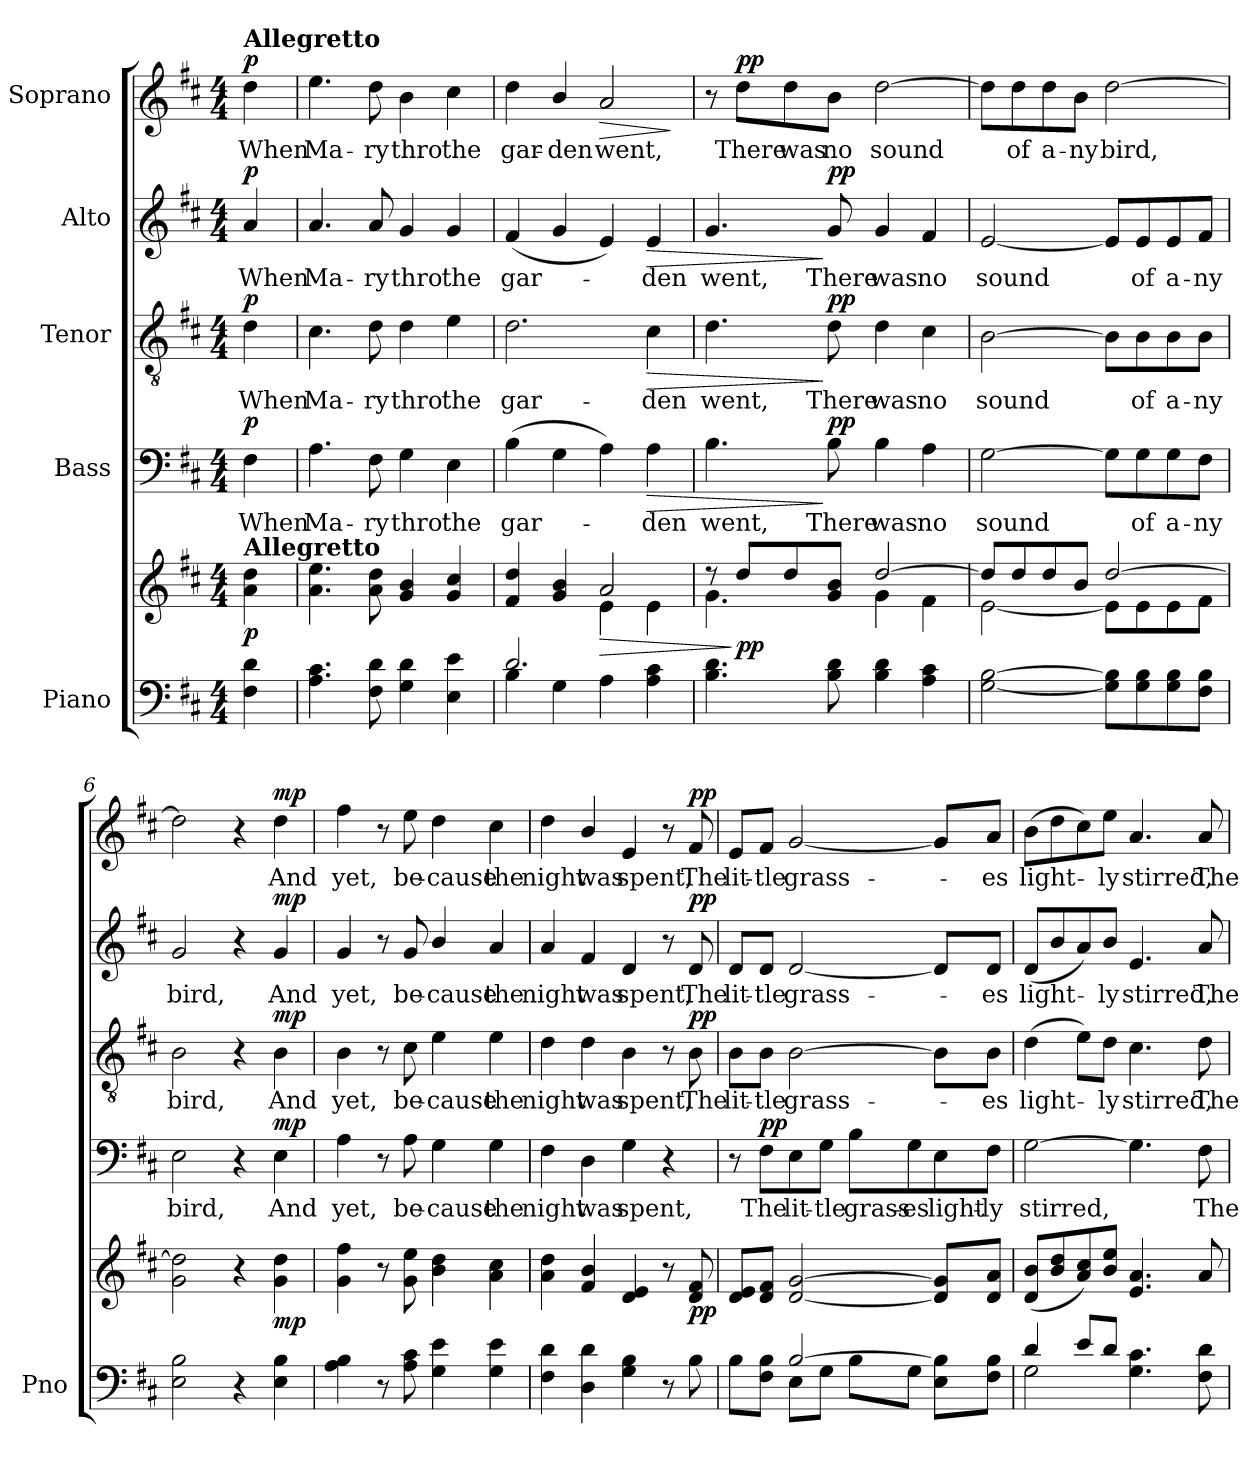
**kern	**kern	**dynam	**kern	**text	**dynam	**kern	**text	**dynam	**kern	**text	**dynam	**kern	**text	**dynam
*part5	*part5	*part5	*part4	*part4	*part4	*part3	*part3	*part3	*part2	*part2	*part2	*part1	*part1	*part1
*staff6	*staff5	*staff5/6	*staff4	*staff4	*staff4	*staff3	*staff3	*staff3	*staff2	*staff2	*staff2	*staff1	*staff1	*staff1
*I"Piano	*	*	*I"Bass	*	*	*I"Tenor	*	*	*I"Alto	*	*	*I"Soprano	*	*
*I'Pno	*	*	*	*	*	*	*	*	*	*	*	*	*	*
*stria5	*stria5	*	*	*	*	*	*	*	*	*	*	*	*	*
*clefF4	*clefG2	*	*clefF4	*	*	*clefGv2	*	*	*clefG2	*	*	*clefG2	*	*
*k[f#c#]	*k[f#c#]	*	*k[f#c#]	*	*	*k[f#c#]	*	*	*k[f#c#]	*	*	*k[f#c#]	*	*
*D:	*D:	*	*D:	*	*	*D:	*	*	*D:	*	*	*D:	*	*
*M4/4	*M4/4	*	*M4/4	*	*	*M4/4	*	*	*M4/4	*	*	*M4/4	*	*
=1	=1	=1	=1	=1	=1	=1	=1	=1	=1	=1	=1	=1	=1	=1
!	!	!	!	!	!	!	!	!	!	!	!	!LO:TX:a:B:t=Allegretto	!	!
!	!LO:TX:a:B:t=Allegretto	!	!	!	!	!	!	!	!	!	!	!	!	!
!	!	!LO:DY:b	!	!LO:LY:b	!LO:DY:a	!	!LO:LY:b	!LO:DY:a	!	!LO:LY:b	!LO:DY:a	!	!LO:LY:b	!LO:DY:a
4F#\ 4d\	4a\ 4dd\	p	4F#\	When	p	4d\	When	p	4a/	When	p	4dd\	When	p
=2	=2	=2	=2	=2	=2	=2	=2	=2	=2	=2	=2	=2	=2	=2
!	!	!	!	!LO:LY:b	!	!	!LO:LY:b	!	!	!LO:LY:b	!	!	!LO:LY:b	!
4.A\ 4.c#\	4.a\ 4.ee\	.	4.A\	Ma-	.	4.c#\	Ma-	.	4.a/	Ma-	.	4.ee\	Ma-	.
!	!	!	!	!LO:LY:b	!	!	!LO:LY:b	!	!	!LO:LY:b	!	!	!LO:LY:b	!
8F#\ 8d\	8a\ 8dd\	.	8F#\	-ry	.	8d\	-ry	.	8a/	-ry	.	8dd\	-ry	.
!	!	!	!	!LO:LY:b	!	!	!LO:LY:b	!	!	!LO:LY:b	!	!	!LO:LY:b	!
4G\ 4d\	4g/ 4b/	.	4G\	thro'	.	4d\	thro'	.	4g/	thro'	.	4b\	thro'	.
!	!	!	!	!LO:LY:b	!	!	!LO:LY:b	!	!	!LO:LY:b	!	!	!LO:LY:b	!
4E\ 4e\	4g/ 4cc#/	.	4E\	the	.	4e\	the	.	4g/	the	.	4cc#\	the	.
=3	=3	=3	=3	=3	=3	=3	=3	=3	=3	=3	=3	=3	=3	=3
*^	*^	*	*	*	*	*	*	*	*	*	*	*	*	*
!	!	!	!	!	!	!LO:LY:b	!	!	!LO:LY:b	!	!	!LO:LY:b	!	!	!LO:LY:b	!
2.d/	4B\	4f#/ 4dd/	2ryy	.	(>4B\	gar-	.	2.d\	gar-	.	(<4f#/	gar-	.	4dd\	gar-	.
!	!	!	!	!	!	!	!	!	!	!	!	!	!	!	!LO:LY:b	!
.	4G\	4g/ 4b/	.	.	4G\	.	.	.	.	.	4g/	.	.	4b/	-den	.
!	!	!	!	!LO:HP:b	!	!	!	!	!	!	!	!	!	!	!LO:LY:b	!LO:HP:b
.	4A\	2a/	4e\	>	4A\)	.	.	.	.	.	4e/)	.	.	2a/	went,	>
!	!	!	!	!	!	!LO:LY:b	!LO:HP:b	!	!LO:LY:b	!LO:HP:b	!	!LO:LY:b	!LO:HP:b	!	!	!
4A\ 4c#\	4ryy	.	4e\	.	4A\	-den	>	4c#\	-den	>	4e/	-den	>	.	.	.
*v	*v	*	*	*	*	*	*	*	*	*	*	*	*	*	*	*
*	*v	*v	*	*	*	*	*	*	*	*	*	*	*	*	*
.	.	.	.	.	.	.	.	.	.	.	.	.	.	]
=4	=4	=4	=4	=4	=4	=4	=4	=4	=4	=4	=4	=4	=4	=4
*	*^	*	*	*	*	*	*	*	*	*	*	*	*	*
!	!	!	!	!	!LO:LY:b	!	!	!LO:LY:b	!	!	!LO:LY:b	!	!	!	!
4.B\ 4.d\	8r	4.g\	.	4.B\	went,	.	4.d\	went,	.	4.g/	went,	.	8r	.	.
!	!	!	!LO:DY:n=1:b	!	!	!	!	!	!	!	!	!	!	!LO:LY:b	!LO:DY:a
.	8dd/L	.	] pp	.	.	.	.	.	.	.	.	.	8dd\L	There	pp
!	!	!	!	!	!	!	!	!	!	!	!	!	!	!LO:LY:b	!
.	8dd/	.	.	.	.	.	.	.	.	.	.	.	8dd\	was	.
!	!	!	!	!	!LO:LY:b	!LO:DY:n=1:a	!	!LO:LY:b	!LO:DY:n=1:a	!	!LO:LY:b	!LO:DY:n=1:a	!	!LO:LY:b	!
8B\ 8d\	8g/ 8b/J	8ryy	.	8B\	There	] pp	8d\	There	] pp	8g/	There	] pp	8b\J	no	.
!	!	!	!	!	!LO:LY:b	!	!	!LO:LY:b	!	!	!LO:LY:b	!	!	!LO:LY:b	!
4B\ 4d\	[2dd/	4g\	.	4B\	was	.	4d\	was	.	4g/	was	.	[2dd\	sound	.
!	!	!	!	!	!LO:LY:b	!	!	!LO:LY:b	!	!	!LO:LY:b	!	!	!	!
4A\ 4c#\	.	4f#\	.	4A\	no	.	4c#\	no	.	4f#/	no	.	.	.	.
=5	=5	=5	=5	=5	=5	=5	=5	=5	=5	=5	=5	=5	=5	=5	=5
!	!	!	!	!	!LO:LY:b	!	!	!LO:LY:b	!	!	!LO:LY:b	!	!	!	!
[2G\ [2B\	8dd/L]	[2e\	.	[2G\	sound	.	[2B\	sound	.	[2e/	sound	.	8dd\L]	.	.
!	!	!	!	!	!	!	!	!	!	!	!	!	!	!LO:LY:b	!
.	8dd/	.	.	.	.	.	.	.	.	.	.	.	8dd\	of	.
!	!	!	!	!	!	!	!	!	!	!	!	!	!	!LO:LY:b	!
.	8dd/	.	.	.	.	.	.	.	.	.	.	.	8dd\	a-	.
!	!	!	!	!	!	!	!	!	!	!	!	!	!	!LO:LY:b	!
.	8b/J	.	.	.	.	.	.	.	.	.	.	.	8b\J	-ny	.
!	!	!	!	!	!	!	!	!	!	!	!	!	!	!LO:LY:b	!
8G\] 8B\]L	[2dd/	8e\L]	.	8G\L]	.	.	8B\L]	.	.	8e/L]	.	.	[2dd\	bird,	.
!	!	!	!	!	!LO:LY:b	!	!	!LO:LY:b	!	!	!LO:LY:b	!	!	!	!
8G\ 8B\	.	8e\	.	8G\	of	.	8B\	of	.	8e/	of	.	.	.	.
!	!	!	!	!	!LO:LY:b	!	!	!LO:LY:b	!	!	!LO:LY:b	!	!	!	!
8G\ 8B\	.	8e\	.	8G\	a-	.	8B\	a-	.	8e/	a-	.	.	.	.
!	!	!	!	!	!LO:LY:b	!	!	!LO:LY:b	!	!	!LO:LY:b	!	!	!	!
8F#\ 8B\J	.	8f#\J	.	8F#\J	-ny	.	8B\J	-ny	.	8f#/J	-ny	.	.	.	.
=6	=6	=6	=6	=6	=6	=6	=6	=6	=6	=6	=6	=6	=6	=6	=6
!	!	!	!	!	!LO:LY:b	!	!	!LO:LY:b	!	!	!LO:LY:b	!	!	!	!
*	*v	*v	*	*	*	*	*	*	*	*	*	*	*	*	*
2E\ 2B\	2g\ 2dd\]	.	2E\	bird,	.	2B\	bird,	.	2g/	bird,	.	2dd\]	.	.
4r	4r	.	4r	.	.	4r	.	.	4r	.	.	4r	.	.
!	!	!LO:DY:b	!	!LO:LY:b	!LO:DY:a	!	!LO:LY:b	!LO:DY:a	!	!LO:LY:b	!LO:DY:a	!	!LO:LY:b	!LO:DY:a
4E\ 4B\	4g\ 4dd\	mp	4E\	And	mp	4B\	And	mp	4g/	And	mp	4dd\	And	mp
=7	=7	=7	=7	=7	=7	=7	=7	=7	=7	=7	=7	=7	=7	=7
!	!	!	!	!LO:LY:b	!	!	!LO:LY:b	!	!	!LO:LY:b	!	!	!LO:LY:b	!
4A\ 4B\	4g\ 4ff#\	.	4A\	yet,	.	4B\	yet,	.	4g/	yet,	.	4ff#\	yet,	.
8r	8r	.	8r	.	.	8r	.	.	8r	.	.	8r	.	.
!	!	!	!	!LO:LY:b	!	!	!LO:LY:b	!	!	!LO:LY:b	!	!	!LO:LY:b	!
8A\ 8c#\	8g\ 8ee\	.	8A\	be-	.	8c#\	be-	.	8g/	be-	.	8ee\	be-	.
!	!	!	!	!LO:LY:b	!	!	!LO:LY:b	!	!	!LO:LY:b	!	!	!LO:LY:b	!
4G\ 4e\	4b\ 4dd\	.	4G\	-cause	.	4e\	-cause	.	4b/	-cause	.	4dd\	-cause	.
!	!	!	!	!LO:LY:b	!	!	!LO:LY:b	!	!	!LO:LY:b	!	!	!LO:LY:b	!
4G\ 4e\	4a\ 4cc#\	.	4G\	the	.	4e\	the	.	4a/	the	.	4cc#\	the	.
!!LO:LB:g=z
=8	=8	=8	=8	=8	=8	=8	=8	=8	=8	=8	=8	=8	=8	=8
!	!	!	!	!LO:LY:b	!	!	!LO:LY:b	!	!	!LO:LY:b	!	!	!LO:LY:b	!
4F#\ 4d\	4a\ 4dd\	.	4F#\	night	.	4d\	night	.	4a/	night	.	4dd\	night	.
!	!	!	!	!LO:LY:b	!	!	!LO:LY:b	!	!	!LO:LY:b	!	!	!LO:LY:b	!
4D\ 4d\	4f#/ 4b/	.	4D\	was	.	4d\	was	.	4f#/	was	.	4b/	was	.
!	!	!	!	!LO:LY:b	!	!	!LO:LY:b	!	!	!LO:LY:b	!	!	!LO:LY:b	!
4G\ 4B\	4d/ 4e/	.	4G\	spent,	.	4B\	spent,	.	4d/	spent,	.	4e/	spent,	.
8r	8r	.	4r	.	.	8r	.	.	8r	.	.	8r	.	.
!	!	!LO:DY:b	!	!	!	!	!LO:LY:b	!LO:DY:a	!	!LO:LY:b	!LO:DY:a	!	!LO:LY:b	!LO:DY:a
8B\	8d/ 8f#/	pp	.	.	.	8B\	The	pp	8d/	The	pp	8f#/	The	pp
=9	=9	=9	=9	=9	=9	=9	=9	=9	=9	=9	=9	=9	=9	=9
*^	*	*	*	*	*	*	*	*	*	*	*	*	*	*
!	!	!	!	!	!	!	!	!LO:LY:b	!	!	!LO:LY:b	!	!	!LO:LY:b	!
8B\L	4ryy	8d/ 8e/L	.	8r	.	.	8B\L	lit-	.	8d/L	lit-	.	8e/L	lit-	.
!	!	!	!	!	!LO:LY:b	!LO:DY:a	!	!LO:LY:b	!	!	!LO:LY:b	!	!	!LO:LY:b	!
8F#\ 8B\J	.	8d/ 8f#/J	.	8F#\L	The	pp	8B\J	-tle	.	8d/J	-tle	.	8f#/J	-tle	.
!	!	!	!	!	!LO:LY:b	!	!	!LO:LY:b	!	!	!LO:LY:b	!	!	!LO:LY:b	!
[2B/	8E\L	[2d/ [2g/	.	8E\	lit-	.	[2B\	grass-	.	[2d/	grass-	.	[2g/	grass-	.
!	!	!	!	!	!LO:LY:b	!	!	!	!	!	!	!	!	!	!
.	8G\J	.	.	8G\J	-tle	.	.	.	.	.	.	.	.	.	.
!	!	!	!	!	!LO:LY:b	!	!	!	!	!	!	!	!	!	!
.	8B\L	.	.	8B\L	grass-	.	.	.	.	.	.	.	.	.	.
!	!	!	!	!	!LO:LY:b	!	!	!	!	!	!	!	!	!	!
.	8G\J	.	.	8G\	-es	.	.	.	.	.	.	.	.	.	.
!	!	!	!	!	!LO:LY:b	!	!	!	!	!	!	!	!	!	!
8E\ 8B\]L	4ryy	8d/] 8g/]L	.	8E\	light-	.	8B\L]	.	.	8d/L]	.	.	8g/L]	.	.
!	!	!	!	!	!LO:LY:b	!	!	!LO:LY:b	!	!	!LO:LY:b	!	!	!LO:LY:b	!
8F#\ 8B\J	.	8d/ 8a/J	.	8F#\J	-ly	.	8B\J	-es	.	8d/J	-es	.	8a/J	-es	.
=10	=10	=10	=10	=10	=10	=10	=10	=10	=10	=10	=10	=10	=10	=10	=10
!	!	!	!	!	!LO:LY:b	!	!	!LO:LY:b	!	!	!LO:LY:b	!	!	!LO:LY:b	!
4d/	2G\	(>8d/ 8b/L	.	[2G\	stirred,	.	(>4d\	light-	.	(<8d/L	light-	.	(>8b\L	light-	.
.	.	8b/ 8dd/	.	.	.	.	.	.	.	8b/	.	.	8dd\	.	.
8e/L	.	8a/ 8cc#/)	.	.	.	.	8e\L)	.	.	8a/)	.	.	8cc#\)	.	.
!	!	!	!	!	!	!	!	!LO:LY:b	!	!	!LO:LY:b	!	!	!LO:LY:b	!
8d/J	.	8b/ 8ee/J	.	.	.	.	8d\J	-ly	.	8b/J	-ly	.	8ee\J	-ly	.
!	!	!	!	!	!	!	!	!LO:LY:b	!	!	!LO:LY:b	!	!	!LO:LY:b	!
4.G\ 4.c#\	2ryy	4.e/ 4.a/	.	4.G\]	.	.	4.c#\	stirred,	.	4.e/	stirred,	.	4.a/	stirred,	.
!	!	!	!	!	!LO:LY:b	!	!	!LO:LY:b	!	!	!LO:LY:b	!	!	!LO:LY:b	!
8F#\ 8d\	.	8a/	.	8F#\	The	.	8d\	The	.	8a/	The	.	8a/	The	.
*v	*v	*	*	*	*	*	*	*	*	*	*	*	*	*	*
=	=	=	=	=	=	=	=	=	=	=	=	=	=	=
*-	*-	*-	*-	*-	*-	*-	*-	*-	*-	*-	*-	*-	*-	*-
